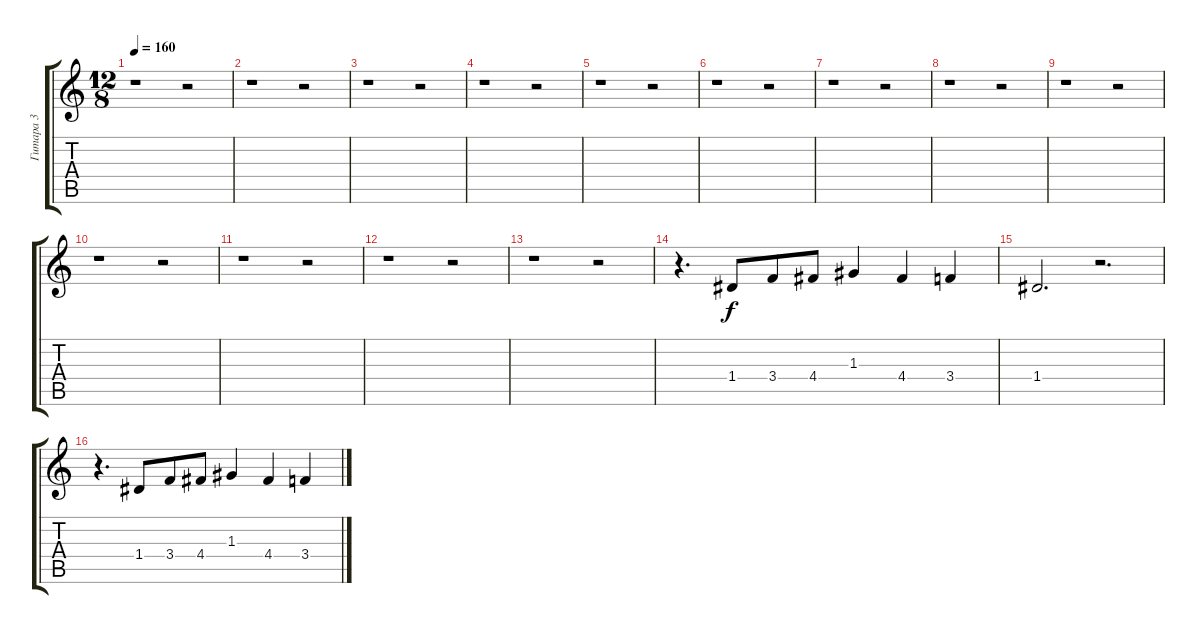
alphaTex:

\track ("Гитара 3" "Гитара 3") {instrument distortionguitar}
\staff {score tabs}
\tuning (E4 B3 G3 D3 A2 E2) {hide}
\ts (12 8)
\tempo 160
\clef g2
\ks c
r.1{dy f} r.2 |
r.1 r.2 |
r.1 r.2 |
r.1 r.2 |
r.1 r.2 |
r.1 r.2 |
r.1 r.2 |
r.1 r.2 |
r.1 r.2 |
r.1 r.2 |
r.1 r.2 |
r.1 r.2 |
r.1 r.2 |
r.4{d} 1.4.8 3.4.8 4.4.8 1.3.4 4.4.4 3.4.4 |
1.4.2{d} r.2{d} |
r.4{d} 1.4.8 3.4.8 4.4.8 1.3.4 4.4.4 3.4.4
